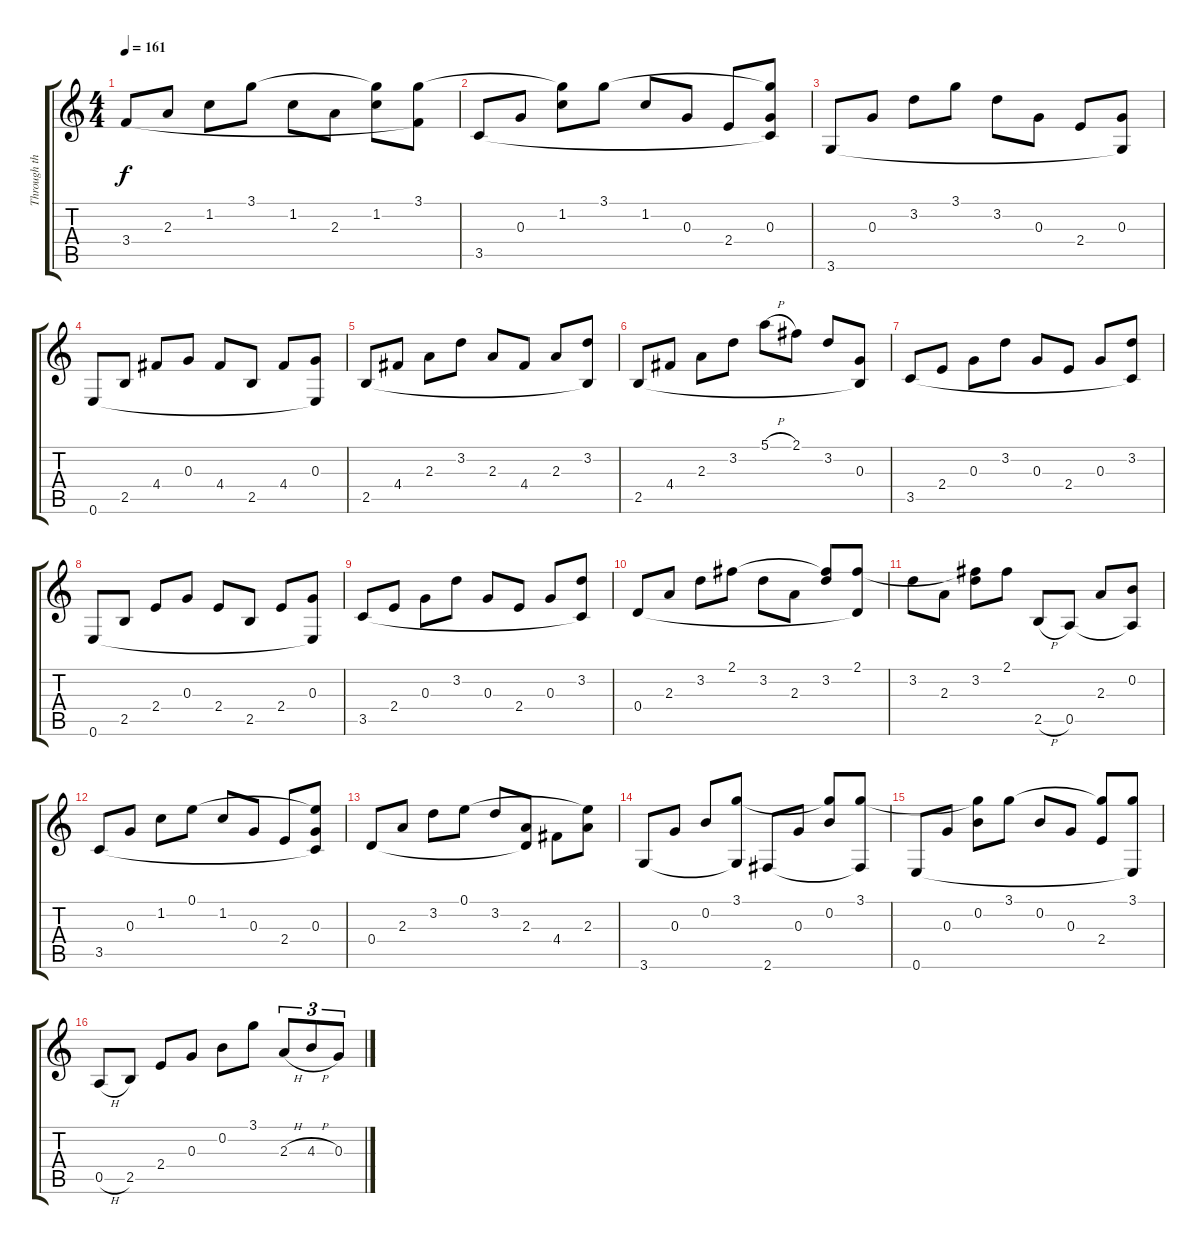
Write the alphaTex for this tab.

\track ("Through the Barricades" "Through th") {instrument acousticguitarsteel}
\staff {score tabs}
\tuning (E4 B3 G3 D3 A2 E2) {hide}
\ts (4 4)
\tempo 161
\clef g2
\ks c
3.4.8{dy f} 2.3.8 1.2.8 3.1.8 1.2.8 2.3.8 (3.1{t} 1.2).8 (3.1 3.4{t}).8 |
3.5.8 0.3.8 (3.1{t} 1.2).8 3.1.8 1.2.8 0.3.8 2.4.8 (3.1{t} 0.3 3.5{t}).8 |
3.6.8 0.3.8 3.2.8 3.1.8 3.2.8 0.3.8 2.4.8 (0.3 3.6{t}).8 |
0.6.8 2.5.8 4.4.8 0.3.8 4.4.8 2.5.8 4.4.8 (0.3 0.6{t}).8 |
2.5.8 4.4.8 2.3.8 3.2.8 2.3.8 4.4.8 2.3.8 (3.2 2.5{t}).8 |
2.5.8 4.4.8 2.3.8 3.2.8 5.1{h}.8 2.1.8 3.2.8 (0.3 2.5{t}).8 |
3.5.8 2.4.8 0.3.8 3.2.8 0.3.8 2.4.8 0.3.8 (3.2 3.5{t}).8 |
0.6.8 2.5.8 2.4.8 0.3.8 2.4.8 2.5.8 2.4.8 (0.3 0.6{t}).8 |
3.5.8 2.4.8 0.3.8 3.2.8 0.3.8 2.4.8 0.3.8 (3.2 3.5{t}).8 |
0.4.8 2.3.8 3.2.8 2.1.8 3.2.8 2.3.8 (2.1{t} 3.2).8 (2.1 0.4{t}).8 |
3.2.8 2.3.8 (2.1{t} 3.2).8 2.1.8 2.5{h}.8 0.5.8 2.3.8 (0.2 0.5{t}).8 |
3.5.8 0.3.8 1.2.8 0.1.8 1.2.8 0.3.8 2.4.8 (0.1{t} 0.3 3.5{t}).8 |
0.4.8 2.3.8 3.2.8 0.1.8 3.2.8 (2.3 0.4{t}).8 4.4.8 (0.1{t} 2.3).8 |
3.6.8 0.3.8 0.2.8 (3.1 3.6{t}).8 2.6.8 0.3.8 (3.1{t} 0.2).8 (3.1 2.6{t}).8 |
0.6.8 0.3.8 (3.1{t} 0.2).8 3.1.8 0.2.8 0.3.8 (3.1{t} 2.4).8 (3.1 0.6{t}).8 |
0.5{h}.8 2.5.8 2.4.8 0.3.8 0.2.8 3.1.8 2.3{h}.8{tu (3 2)} 4.3{h}.8{tu (3 2)} 0.3.8{tu (3 2)}
